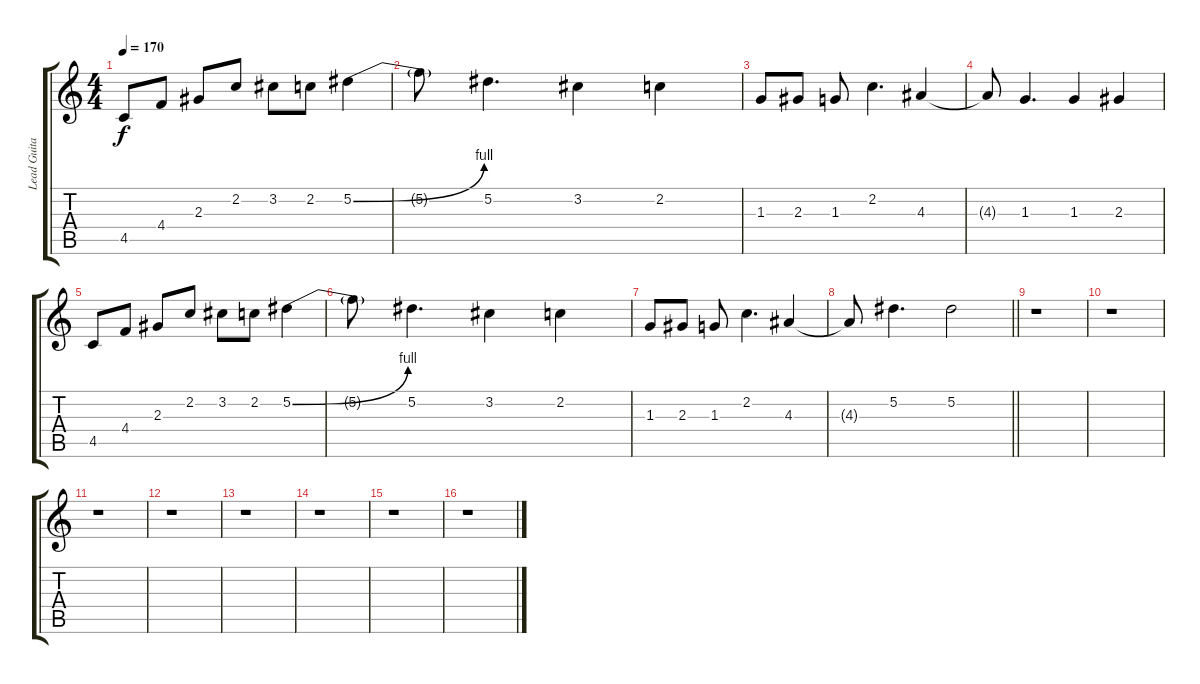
\track ("Lead Guitar R" "Lead Guita") {instrument distortionguitar}
\staff {score tabs}
\tuning (Eb4 Bb3 Gb3 Db3 Ab2 Eb2) {hide}
\ts (4 4)
\tempo 170
\clef g2
\ks c
4.5.8{dy f} 4.4.8 2.3.8 2.2.8 3.2.8 2.2.8 5.2{be (bend 0 0 60 4)}.4 |
5.2{t}.8 5.2.4{d} 3.2.4 2.2.4 |
1.3.8 2.3.8 1.3.8 2.2.4{d} 4.3.4 |
4.3{t}.8 1.3.4{d} 1.3.4 2.3.4 |
4.5.8 4.4.8 2.3.8 2.2.8 3.2.8 2.2.8 5.2{be (bend 0 0 60 4)}.4 |
5.2{t}.8 5.2.4{d} 3.2.4 2.2.4 |
1.3.8 2.3.8 1.3.8 2.2.4{d} 4.3.4 |
\barLineRight lightlight
4.3{t}.8 5.2.4{d} 5.2.2 |
r.1 |
r.1 |
r.1 |
r.1 |
r.1 |
r.1 |
r.1 |
r.1
